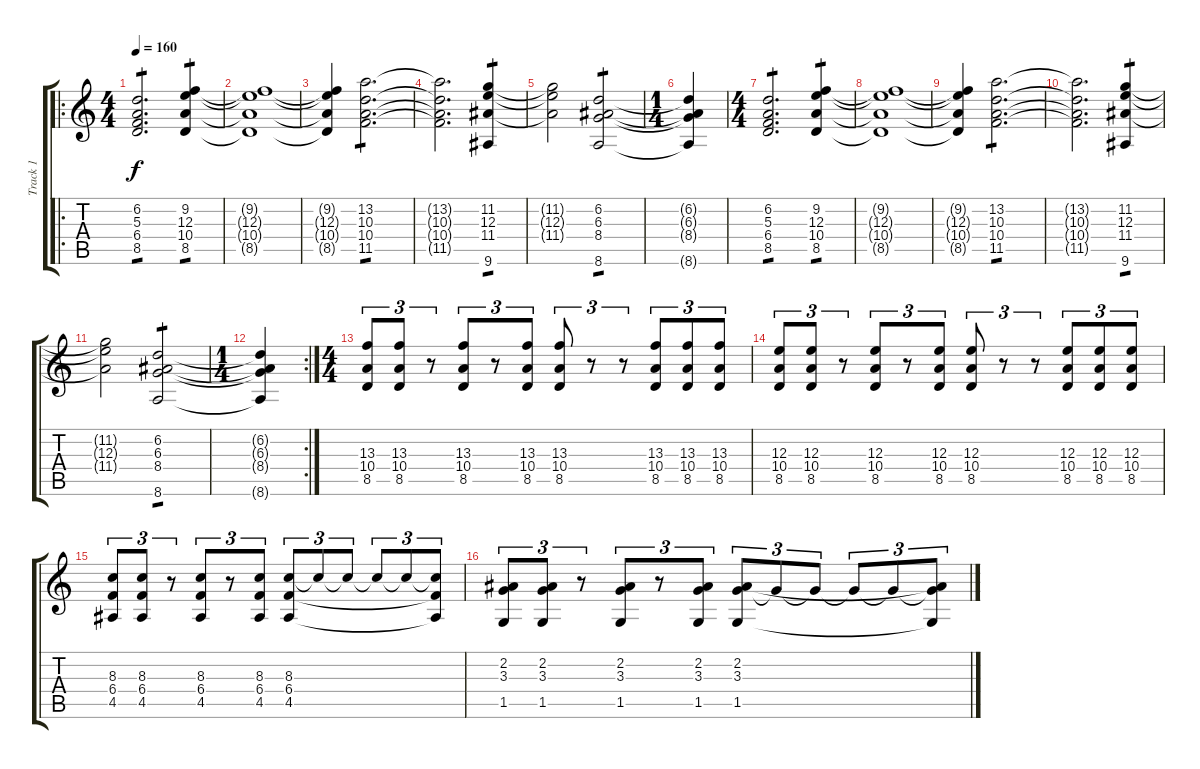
\track ("Track 1" "Track 1") {instrument electricguitarjazz}
\staff {score tabs}
\tuning (Db4 Ab3 E3 B2 Gb2 Db2) {hide}
\ro
\ts (4 4)
\tempo 160
\clef g2
\ks c
(6.2 5.3 6.4 8.5).2{d tp 1 dy f instrument overdrivenguitar} (9.2 12.3 10.4 8.5).4{tp 1} |
(9.2{t} 12.3{t} 10.4{t} 8.5{t}).1 |
(9.2{t} 12.3{t} 10.4{t} 8.5{t}).4 (13.2 10.3 10.4 11.5).2{d tp 1} |
(13.2{t} 10.3{t} 10.4{t} 11.5{t}).2{d} (11.2 12.3 11.4 9.6).4{tp 1} |
(11.2{t} 12.3{t} 11.4{t}).2 (6.2 6.3 8.4 8.6).2{tp 1} |
\ts (1 4)
(6.2{t} 6.3{t} 8.4{t} 8.6{t}).4 |
\ts (4 4)
(6.2 5.3 6.4 8.5).2{d tp 1} (9.2 12.3 10.4 8.5).4{tp 1} |
(9.2{t} 12.3{t} 10.4{t} 8.5{t}).1 |
(9.2{t} 12.3{t} 10.4{t} 8.5{t}).4 (13.2 10.3 10.4 11.5).2{d tp 1} |
(13.2{t} 10.3{t} 10.4{t} 11.5{t}).2{d} (11.2 12.3 11.4 9.6).4{tp 1} |
(11.2{t} 12.3{t} 11.4{t}).2 (6.2 6.3 8.4 8.6).2{tp 1} |
\rc 2
\ts (1 4)
(6.2{t} 6.3{t} 8.4{t} 8.6{t}).4 |
\ts (4 4)
(13.3 10.4 8.5).8{tu (3 2)} (13.3 10.4 8.5).8{tu (3 2)} r.8{tu (3 2)} (13.3 10.4 8.5).8{tu (3 2)} r.8{tu (3 2)} (13.3 10.4 8.5).8{tu (3 2)} (13.3 10.4 8.5).8{tu (3 2)} r.8{tu (3 2)} r.8{tu (3 2)} (13.3 10.4 8.5).8{tu (3 2)} (13.3 10.4 8.5).8{tu (3 2)} (13.3 10.4 8.5).8{tu (3 2)} |
(12.3 10.4 8.5).8{tu (3 2)} (12.3 10.4 8.5).8{tu (3 2)} r.8{tu (3 2)} (12.3 10.4 8.5).8{tu (3 2)} r.8{tu (3 2)} (12.3 10.4 8.5).8{tu (3 2)} (12.3 10.4 8.5).8{tu (3 2)} r.8{tu (3 2)} r.8{tu (3 2)} (12.3 10.4 8.5).8{tu (3 2)} (12.3 10.4 8.5).8{tu (3 2)} (12.3 10.4 8.5).8{tu (3 2)} |
(8.3 6.4 4.5).8{tu (3 2)} (8.3 6.4 4.5).8{tu (3 2)} r.8{tu (3 2)} (8.3 6.4 4.5).8{tu (3 2)} r.8{tu (3 2)} (8.3 6.4 4.5).8{tu (3 2)} (8.3 6.4 4.5).8{tu (3 2)} 8.3{t}.8{tu (3 2)} 8.3{t}.8{tu (3 2)} 8.3{t}.8{tu (3 2)} 8.3{t}.8{tu (3 2)} (8.3{t} 6.4{t} 4.5{t}).8{tu (3 2)} |
(2.2 3.3 1.5).8{tu (3 2)} (2.2 3.3 1.5).8{tu (3 2)} r.8{tu (3 2)} (2.2 3.3 1.5).8{tu (3 2)} r.8{tu (3 2)} (2.2 3.3 1.5).8{tu (3 2)} (2.2 3.3 1.5).8{tu (3 2)} 3.3{t}.8{tu (3 2)} 3.3{t}.8{tu (3 2)} 3.3{t}.8{tu (3 2)} 3.3{t}.8{tu (3 2)} (2.2{t} 3.3{t} 1.5{t}).8{tu (3 2)}
